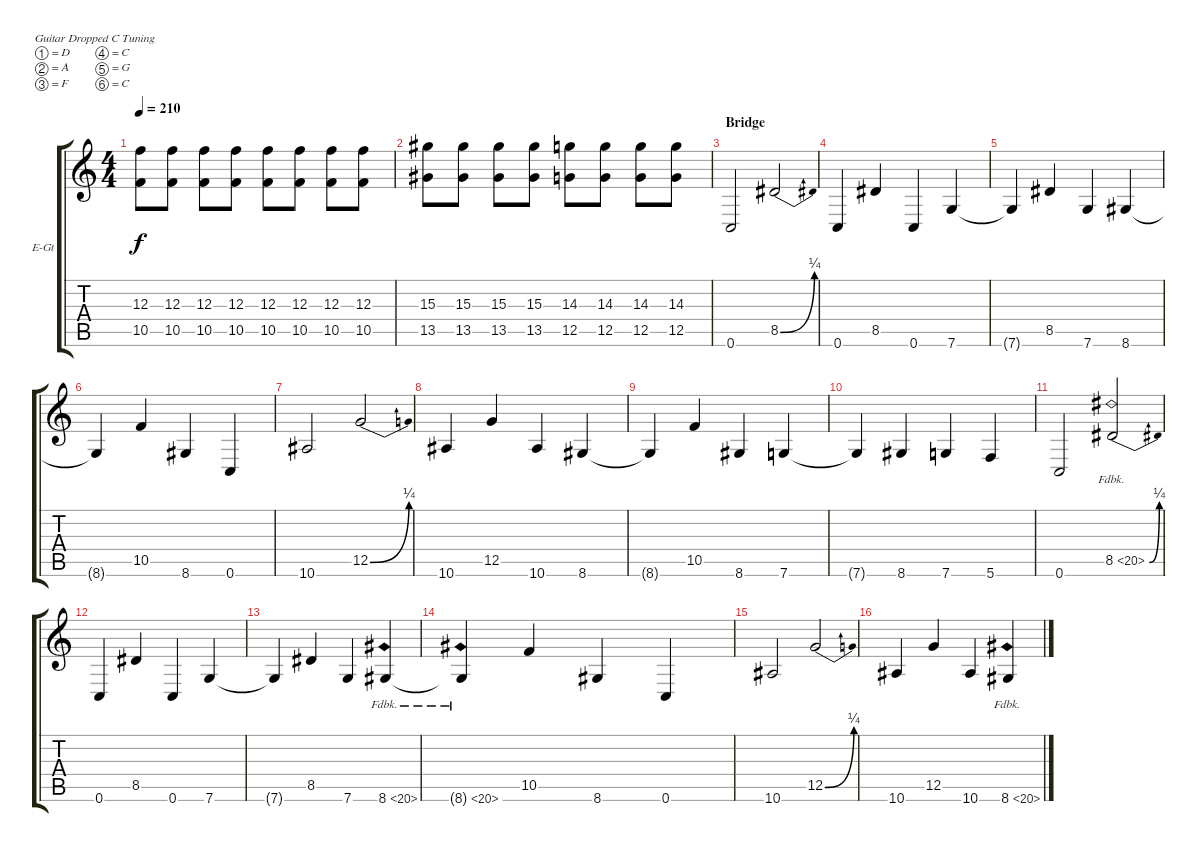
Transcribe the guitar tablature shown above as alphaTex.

\defaultSystemsLayout 4
\bracketExtendMode groupsimilarinstruments
\firstSystemTrackNameOrientation horizontal
\otherSystemsTrackNameOrientation horizontal
\track ("Guitar 2" "E-Gt") {instrument distortionguitar}
\staff {score tabs}
\tuning (D4 A3 F3 C3 G2 C2)
\ts (4 4)
\tempo 210
\clef g2
\ks c
(10.5 12.3).8{dy f} (10.5 12.3).8 (10.5 12.3).8 (10.5 12.3).8 (10.5 12.3).8 (10.5 12.3).8 (10.5 12.3).8 (10.5 12.3).8 |
(15.3 13.5).8 (15.3 13.5).8 (15.3 13.5).8 (15.3 13.5).8 (14.3 12.5).8 (14.3 12.5).8 (14.3 12.5).8 (14.3 12.5).8 |
\section ("" "Bridge")
0.6.2 8.5{be (bend 0 0 59.4 1)}.2 |
0.6.4 8.5.4 0.6.4 7.6.4 |
7.6{t}.4 8.5.4 7.6.4 8.6.4 |
8.6{t}.4 10.5.4 8.6.4 0.6.4 |
10.6.2 12.5{be (bend 0 0 59.4 1)}.2 |
10.6.4 12.5.4 10.6.4 8.6.4 |
8.6{t}.4 10.5.4 8.6.4 7.6.4 |
7.6{t}.4 8.6.4 7.6.4 5.6.4 |
0.6.2 8.5{be (bend 0 0 59.4 1) fh 12}.2 |
0.6.4 8.5.4 0.6.4 7.6.4 |
7.6{t}.4 8.5.4 7.6.4 8.6{fh 12}.4 |
8.6{fh 12 t}.4 10.5.4 8.6.4 0.6.4 |
10.6.2 12.5{be (bend 0 0 59.4 1)}.2 |
10.6.4 12.5.4 10.6.4 8.6{fh 12}.4
